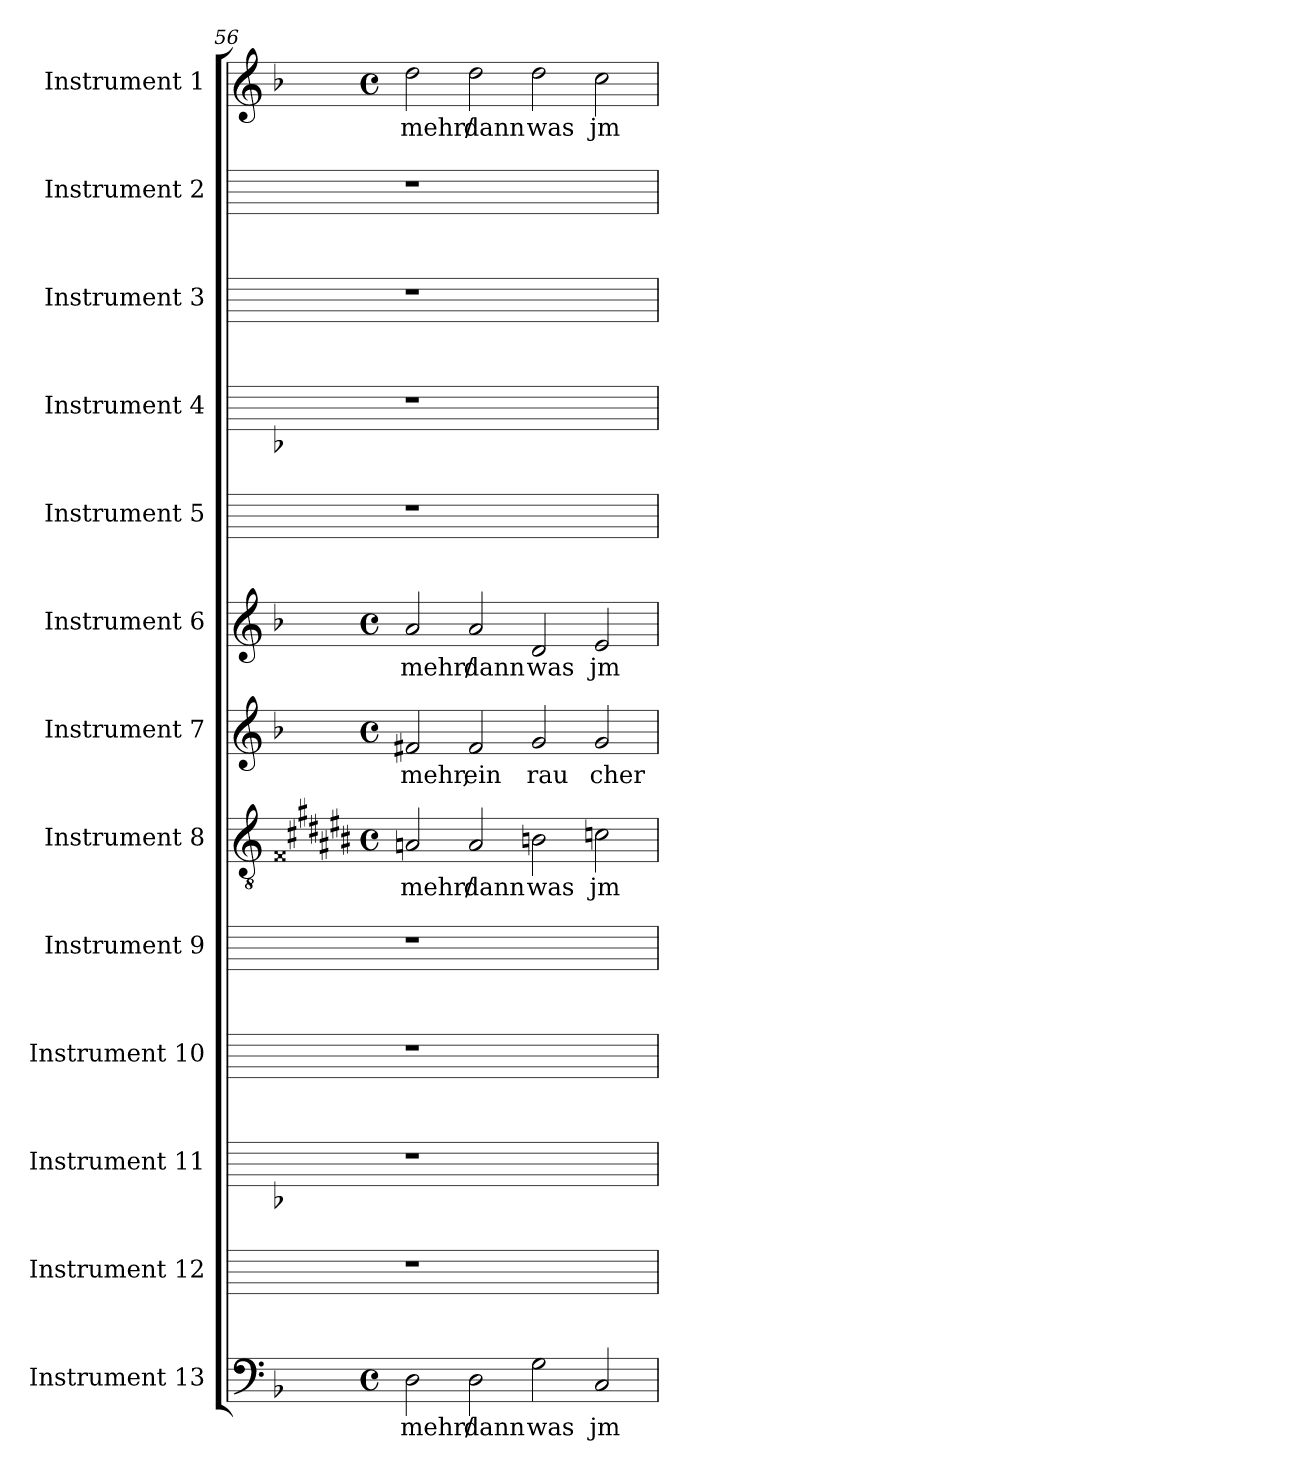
**kern	**text	**kern	**kern	**kern	**kern	**kern	**text	**kern	**text	**kern	**text	**kern	**kern	**kern	**kern	**kern	**text
*part13	*part13	*part12	*part11	*part10	*part9	*part8	*part8	*part7	*part7	*part6	*part6	*part5	*part4	*part3	*part2	*part1	*part1
*staff13	*staff13	*staff12	*staff11	*staff10	*staff9	*staff8	*staff8	*staff7	*staff7	*staff6	*staff6	*staff5	*staff4	*staff3	*staff2	*staff1	*staff1
*I"Instrument 13	*	*I"Instrument 12	*I"Instrument 11	*I"Instrument 10	*I"Instrument 9	*I"Instrument 8	*	*I"Instrument 7	*	*I"Instrument 6	*	*I"Instrument 5	*I"Instrument 4	*I"Instrument 3	*I"Instrument 2	*I"Instrument 1	*
*clefF4	*	*	*	*	*	*clefGv2	*	*clefG2	*	*clefG2	*	*	*	*	*	*clefG2	*
*ITrd-3c-5	*	*ITrd-2c-3	*ITrd1c2	*ITrd-2c-3	*ITrd-2c-3	*ITrd-2c-3	*	*ITrd-3c-5	*	*	*	*ITrd-2c-3	*ITrd1c2	*ITrd-2c-3	*ITrd-2c-3	*ITrd1c2	*
*k[b-e-]	*	*	*k[b-e-a-]	*	*	*k[f##c#g#d#a#e#b#]	*	*k[b-e-]	*	*k[b-]	*	*	*k[b-e-a-]	*	*	*k[b-e-a-]	*
*B-:	*	*	*E-:	*	*	*G#:	*	*B-:	*	*F:	*	*	*E-:	*	*	*E-:	*
*M4/4	*	*	*	*	*	*M4/4	*	*M4/4	*	*M4/4	*	*	*	*	*	*M4/4	*
*met(c)	*	*	*	*	*	*met(c)	*	*met(c)	*	*met(c)	*	*	*	*	*	*met(c)	*
=56	=56	=56	=56	=56	=56	=56	=56	=56	=56	=56	=56	=56	=56	=56	=56	=56	=56
!	!LO:LY:b:cj	!	!	!	!	!	!LO:LY:b:cj	!	!LO:LY:b:cj	!	!LO:LY:b:cj	!	!	!	!	!	!LO:LY:b:cj
2G\	mehr/	1r	1r	1r	1r	2c/	mehr/	2bn/	mehr,	2a/	mehr/	1r	1r	1r	1r	2cc\	mehr/
!	!LO:LY:b:cj	!	!	!	!	!	!LO:LY:b:cj	!	!LO:LY:b:cj	!	!LO:LY:b:cj	!	!	!	!	!	!LO:LY:b:cj
2G\	dann	.	.	.	.	2c/	dann	2b/	ein	2a/	dann	.	.	.	.	2cc\	dann
!	!LO:LY:b:cj	!	!	!	!	!	!LO:LY:b:cj	!	!LO:LY:b:cj	!	!LO:LY:b:cj	!	!	!	!	!	!LO:LY:b:cj
2c\	was	1ryy	1ryy	1ryy	1ryy	2dn\	was	2cc/	rau	2d/	was	1ryy	1ryy	1ryy	1ryy	2cc\	was
!	!LO:LY:b:cj	!	!	!	!	!	!LO:LY:b:cj	!	!LO:LY:b:cj	!	!LO:LY:b:cj	!	!	!	!	!	!LO:LY:b:cj
2F/	jm	.	.	.	.	2e-\	jm	2cc/	cher	2e/	jm	.	.	.	.	2b-\	jm
=	=	=	=	=	=	=	=	=	=	=	=	=	=	=	=	=	=
*-	*-	*-	*-	*-	*-	*-	*-	*-	*-	*-	*-	*-	*-	*-	*-	*-	*-
